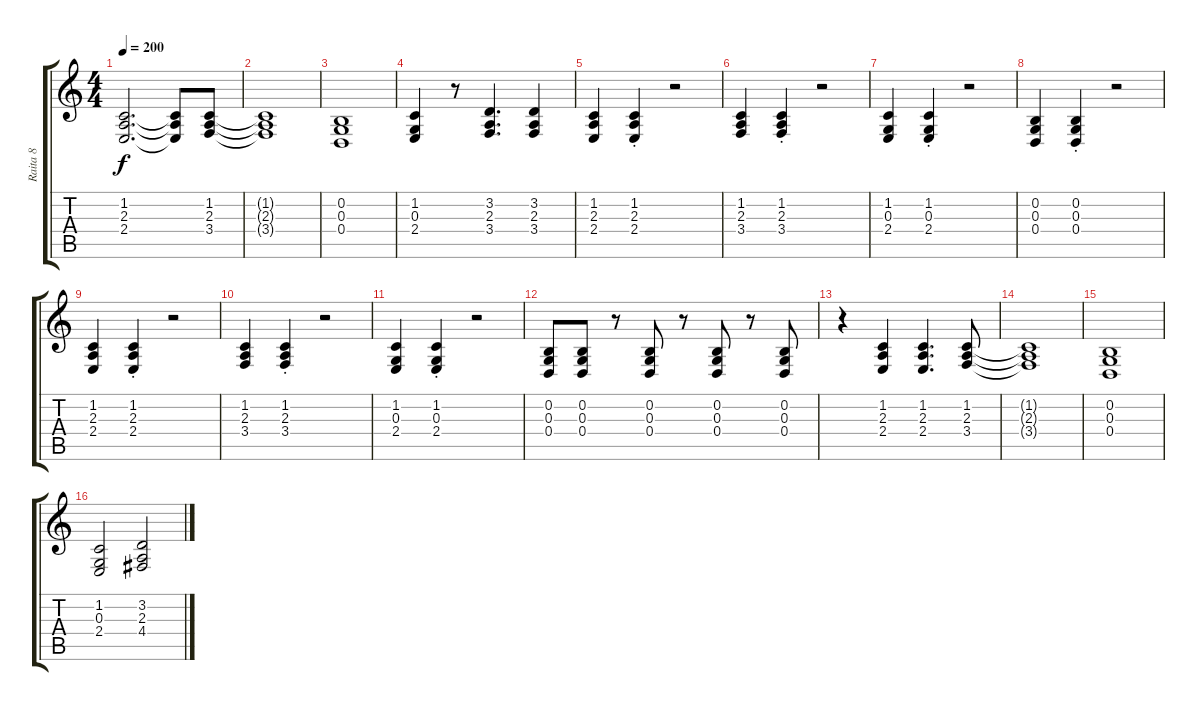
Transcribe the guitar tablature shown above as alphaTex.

\track ("Raita 8" "Raita 8") {instrument pad3polysynth}
\staff {score tabs}
\tuning (E4 B3 G3 D3 A2 E2) {hide}
\ts (4 4)
\tempo 200
\clef g2
\ks c
(1.2 2.3 2.4).2{d dy f} (1.2{t} 2.3{t} 2.4{t}).8 (1.2 2.3 3.4).8 |
(1.2{t} 2.3{t} 3.4{t}).1 |
(0.2 0.3 0.4).1 |
(1.2 0.3 2.4).4 r.8 (3.2 2.3 3.4).4{d} (3.2 2.3 3.4).4 |
(1.2 2.3 2.4).4 (1.2{st} 2.3{st} 2.4{st}).4 r.2 |
(1.2 2.3 3.4).4 (1.2{st} 2.3{st} 3.4{st}).4 r.2 |
(1.2 0.3 2.4).4 (1.2{st} 0.3{st} 2.4{st}).4 r.2 |
(0.2 0.3 0.4).4 (0.2{st} 0.3{st} 0.4{st}).4 r.2 |
(1.2 2.3 2.4).4 (1.2{st} 2.3{st} 2.4{st}).4 r.2 |
(1.2 2.3 3.4).4 (1.2{st} 2.3{st} 3.4{st}).4 r.2 |
(1.2 0.3 2.4).4 (1.2{st} 0.3{st} 2.4{st}).4 r.2 |
(0.2 0.3 0.4).8 (0.2 0.3 0.4).8 r.8 (0.2 0.3 0.4).8 r.8 (0.2 0.3 0.4).8 r.8 (0.2 0.3 0.4).8 |
r.4 (1.2 2.3 2.4).4 (1.2 2.3 2.4).4{d} (1.2 2.3 3.4).8 |
(1.2{t} 2.3{t} 3.4{t}).1 |
(0.2 0.3 0.4).1 |
(1.2 0.3 2.4).2 (3.2 2.3 4.4).2
